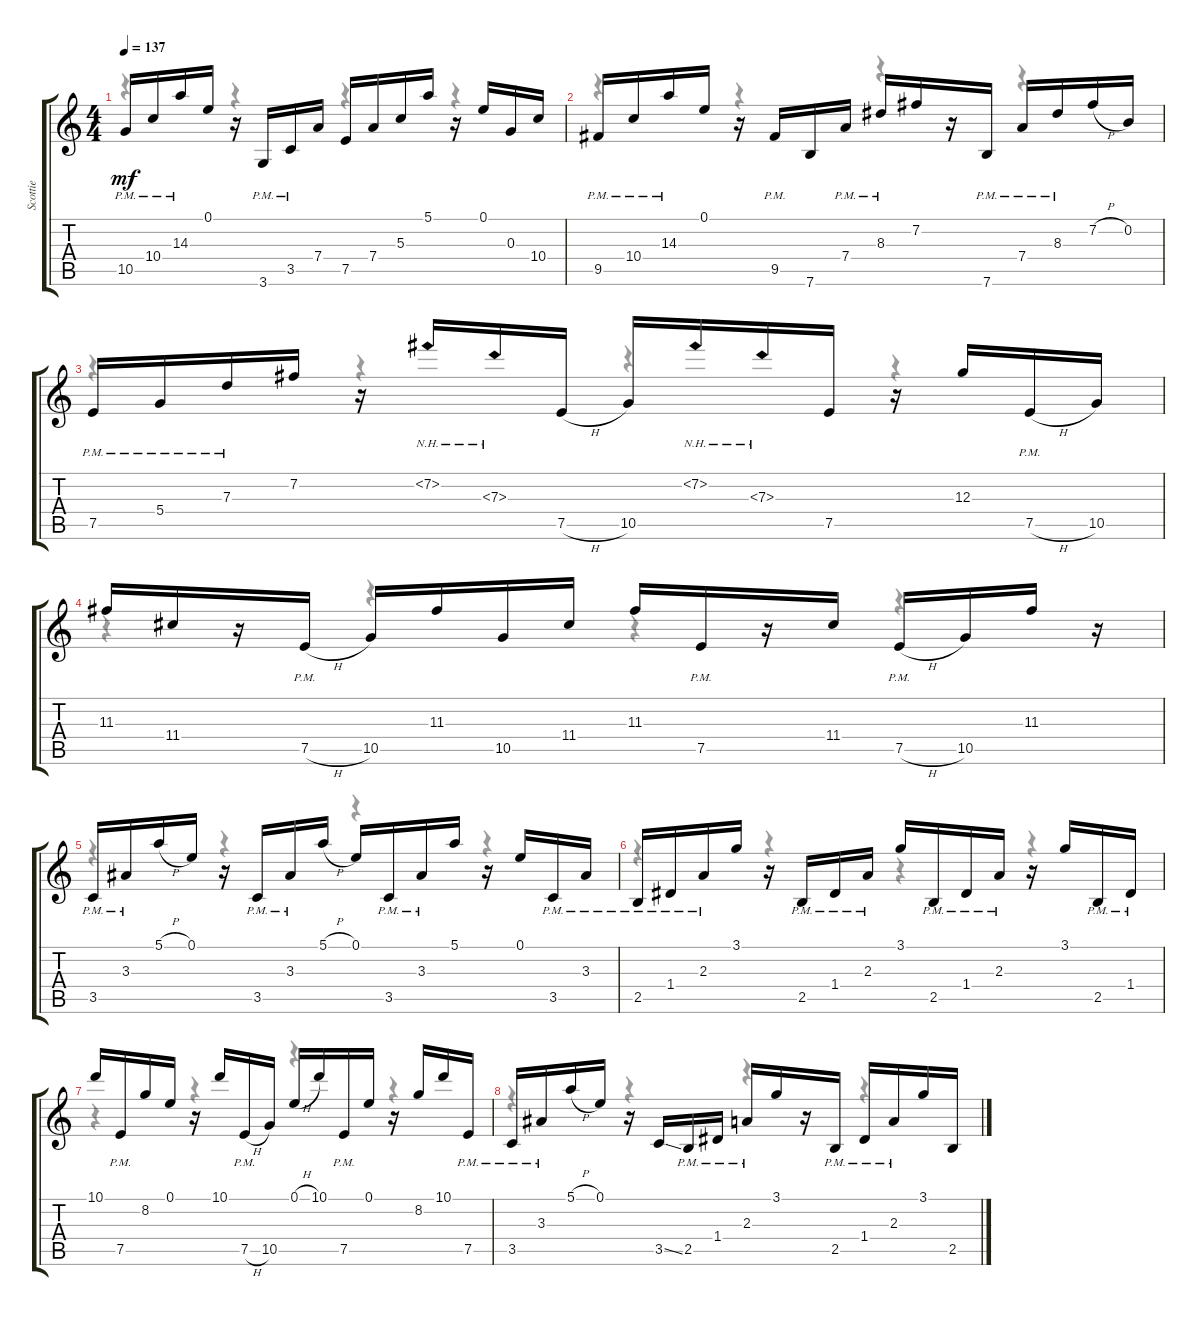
\track ("Scottie" "Scottie") {instrument acousticguitarnylon}
\staff {score tabs}
\tuning (E4 B3 G3 D3 A2 E2) {hide}
\voice
\ts (4 4)
\tempo 137
\clef g2
\ks c
10.5{pm}.16{dy mf} 10.4{pm}.16 14.3{pm}.16 0.1.16 r.16 3.6{pm}.16 3.5{pm}.16 7.4.16 7.5.16 7.4.16 5.3.16 5.1.16 r.16 0.1.16 0.3.16 10.4.16 |
9.5{pm}.16 10.4{pm}.16 14.3{pm}.16 0.1.16 r.16 9.5{pm}.16 7.6.16 7.4{pm}.16 8.3{pm}.16 7.2.16 r.16 7.6{pm}.16 7.4{pm}.16 8.3{pm}.16 7.2{h}.16 0.2.16 |
7.5{pm}.16 5.4{pm}.16 7.3{pm}.16 7.2.16 r.16 7.2{nh}.16 7.3{nh}.16 7.5{h}.16 10.5.16 7.2{nh}.16 7.3{nh}.16 7.5.16 r.16 12.3.16 7.5{h pm}.16 10.5.16 |
11.3.16 11.4.16 r.16 7.5{h pm}.16 10.5.16 11.3.16 10.5.16 11.4.16 11.3.16 7.5{pm}.16 r.16 11.4.16 7.5{h pm}.16 10.5.16 11.3.16 r.16 |
3.5{pm}.16 3.3{pm}.16 5.1{h}.16 0.1.16 r.16 3.5{pm}.16 3.3{pm}.16 5.1{h}.16 0.1.16 3.5{pm}.16 3.3{pm}.16 5.1.16 r.16 0.1.16 3.5{pm}.16 3.3{pm}.16 |
2.5{pm}.16 1.4{pm}.16 2.3{pm}.16 3.1.16 r.16 2.5{pm}.16 1.4{pm}.16 2.3{pm}.16 3.1.16 2.5{pm}.16 1.4{pm}.16 2.3{pm}.16 r.16 3.1.16 2.5{pm}.16 1.4{pm}.16 |
10.1.16 7.5{pm}.16 8.2.16 0.1.16 r.16 10.1.16 7.5{h pm}.16 10.5.16 0.1{h}.16 10.1.16 7.5{pm}.16 0.1.16 r.16 8.2.16 10.1.16 7.5{pm}.16 |
3.5{pm}.16 3.3{pm}.16 5.1{h}.16 0.1.16 r.16 3.5{ss}.16 2.5{pm}.16 1.4{pm}.16 2.3{pm}.16 3.1.16 r.16 2.5{pm}.16 1.4{pm}.16 2.3{pm}.16 3.1.16 2.5.16
\voice
\clef g2
\ottava regular
\simile none
\ks c
r.4{dy f} r.4 r.4 r.4 |
r.4 r.4 r.4 r.4 |
r.4 r.4 r.4 r.4 |
r.4 r.4 r.4 r.4 |
r.4 r.4 r.4 r.4 |
r.4 r.4 r.4 r.4 |
r.4 r.4 r.4 r.4 |
r.4 r.4 r.4 r.4
